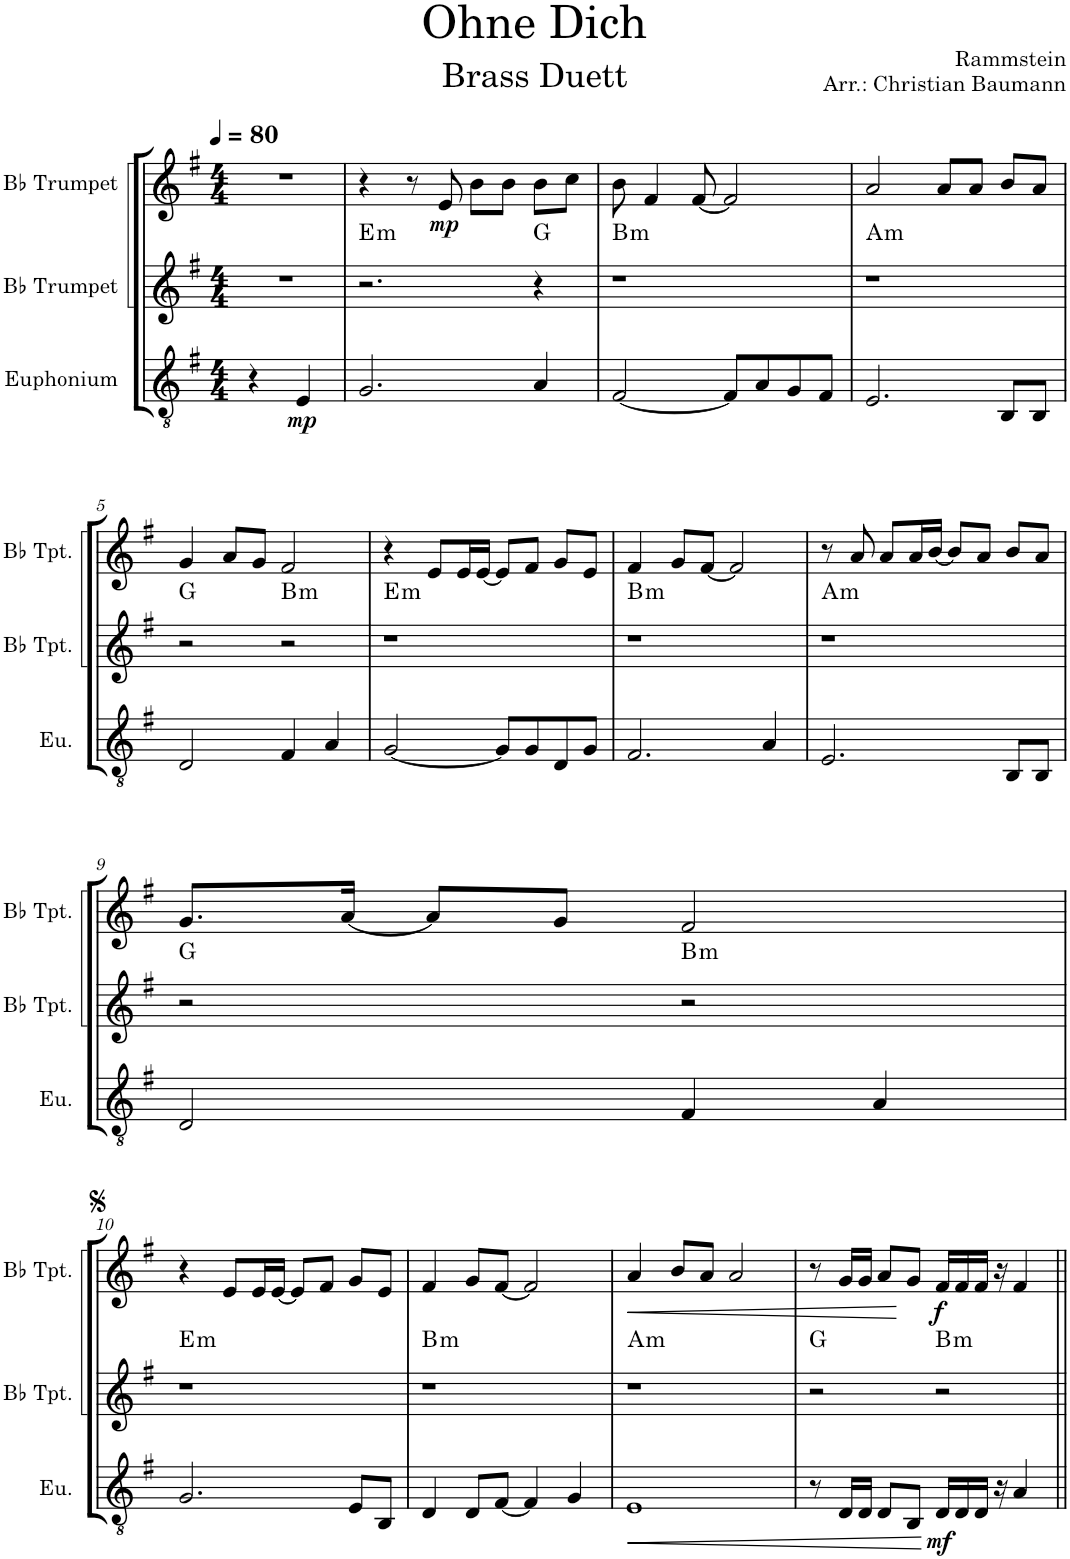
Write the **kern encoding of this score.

**kern	**dynam	**kern	**harte	**kern	**dynam
*part3	*part3	*part2	*part2	*part1	*part1
*staff3	*staff3	*staff2	*	*staff1	*staff1
*I"Euphonium	*	*I"Bb Trumpet	*	*I"Bb Trumpet	*
*I'Eu.	*	*I'Bb Tpt.	*	*I'Bb Tpt.	*
*clefGv2	*	*clefG2	*	*clefG2	*
*Trd1c2	*	*Trd1c2	*	*Trd1c2	*
*k[f#]	*	*k[f#]	*	*k[f#]	*
*M4/4	*	*M4/4	*	*M4/4	*
*MM80	*	*MM80	*	*MM80	*
=1	=1	=1	=1	=1	=1
4r	.	1r	.	1r	.
!	!LO:DY:b	!	!	!	!
4E/	mp	.	.	.	.
2ryy	.	.	.	.	.
=2	=2	=2	=2	=2	=2
!	!	!	!LO:H:kt=m	!	!
2.G/	.	2.r	E:min	4r	.
.	.	.	.	8r	.
!	!	!	!	!	!LO:DY:b
.	.	.	.	8e/	mp
.	.	.	.	8b\L	.
.	.	.	.	8b\J	.
4A/	.	4r	G:maj	8b\L	.
.	.	.	.	8cc\J	.
=3	=3	=3	=3	=3	=3
!	!	!	!LO:H:kt=m	!	!
[2F#/	.	1r	B:min	8b\	.
.	.	.	.	4f#/	.
.	.	.	.	[8f#/	.
8F#/L]	.	.	.	2f#/]	.
8A/	.	.	.	.	.
8G/	.	.	.	.	.
8F#/J	.	.	.	.	.
=4	=4	=4	=4	=4	=4
!	!	!	!LO:H:kt=m	!	!
2.E/	.	1r	A:min	2a/	.
.	.	.	.	8a/L	.
.	.	.	.	8a/J	.
8BB/L	.	.	.	8b/L	.
8BB/J	.	.	.	8a/J	.
!!LO:LB:g=z
=5	=5	=5	=5	=5	=5
2D/	.	2r	G:maj	4g/	.
.	.	.	.	8a/L	.
.	.	.	.	8g/J	.
!	!	!	!LO:H:kt=m	!	!
4F#/	.	2r	B:min	2f#/	.
4A/	.	.	.	.	.
=6	=6	=6	=6	=6	=6
!	!	!	!LO:H:kt=m	!	!
[2G/	.	1r	E:min	4r	.
.	.	.	.	8e/L	.
.	.	.	.	16e/L	.
.	.	.	.	[16e/JJ	.
8G/L]	.	.	.	8e/L]	.
8G/	.	.	.	8f#/J	.
8D/	.	.	.	8g/L	.
8G/J	.	.	.	8e/J	.
=7	=7	=7	=7	=7	=7
!	!	!	!LO:H:kt=m	!	!
2.F#/	.	1r	B:min	4f#/	.
.	.	.	.	8g/L	.
.	.	.	.	[8f#/J	.
.	.	.	.	2f#/]	.
4A/	.	.	.	.	.
=8	=8	=8	=8	=8	=8
!	!	!	!LO:H:kt=m	!	!
2.E/	.	1r	A:min	8r	.
.	.	.	.	8a/	.
.	.	.	.	8a/L	.
.	.	.	.	16a/L	.
.	.	.	.	[16b/JJ	.
.	.	.	.	8b/L]	.
.	.	.	.	8a/J	.
8BB/L	.	.	.	8b/L	.
8BB/J	.	.	.	8a/J	.
!!LO:LB:g=z
=9	=9	=9	=9	=9	=9
2D/	.	2r	G:maj	8.g/L	.
.	.	.	.	[16a/Jk	.
.	.	.	.	8a/L]	.
.	.	.	.	8g/J	.
!	!	!	!LO:H:kt=m	!	!
4F#/	.	2r	B:min	2f#/	.
4A/	.	.	.	.	.
!!LO:LB:g=z
=10	=10	=10	=10	=10	=10
!	!	!	!LO:H:kt=m	!	!
2.G/	.	1r	E:min	4r	.
.	.	.	.	8e/L	.
.	.	.	.	16e/L	.
.	.	.	.	[16e/JJ	.
.	.	.	.	8e/L]	.
.	.	.	.	8f#/J	.
8E/L	.	.	.	8g/L	.
8BB/J	.	.	.	8e/J	.
=11	=11	=11	=11	=11	=11
!	!	!	!LO:H:kt=m	!	!
4D/	.	1r	B:min	4f#/	.
8D/L	.	.	.	8g/L	.
[8F#/J	.	.	.	[8f#/J	.
4F#/]	.	.	.	2f#/]	.
4G/	.	.	.	.	.
=12	=12	=12	=12	=12	=12
!	!LO:HP:b	!	!LO:H:kt=m	!	!LO:HP:b
1E	<	1r	A:min	4a/	<
.	.	.	.	8b/L	.
.	.	.	.	8a/J	.
.	.	.	.	2a/	.
=13	=13	=13	=13	=13	=13
8r	.	2r	G:maj	8r	.
16D/LL	.	.	.	16g/LL	.
16D/JJ	.	.	.	16g/JJ	.
8D/L	.	.	.	8a/L	.
8BB/J	.	.	.	8g/J	[
!	!LO:DY:n=1:b	!	!LO:H:kt=m	!	!LO:DY:b
16D/LL	[ mf	2r	B:min	16f#/LL	f
16D/	.	.	.	16f#/	.
16D/JJ	.	.	.	16f#/JJ	.
16r	.	.	.	16r	.
4A/	.	.	.	4f#/	.
=||	=||	=||	=||	=||	=||
*-	*-	*-	*-	*-	*-
